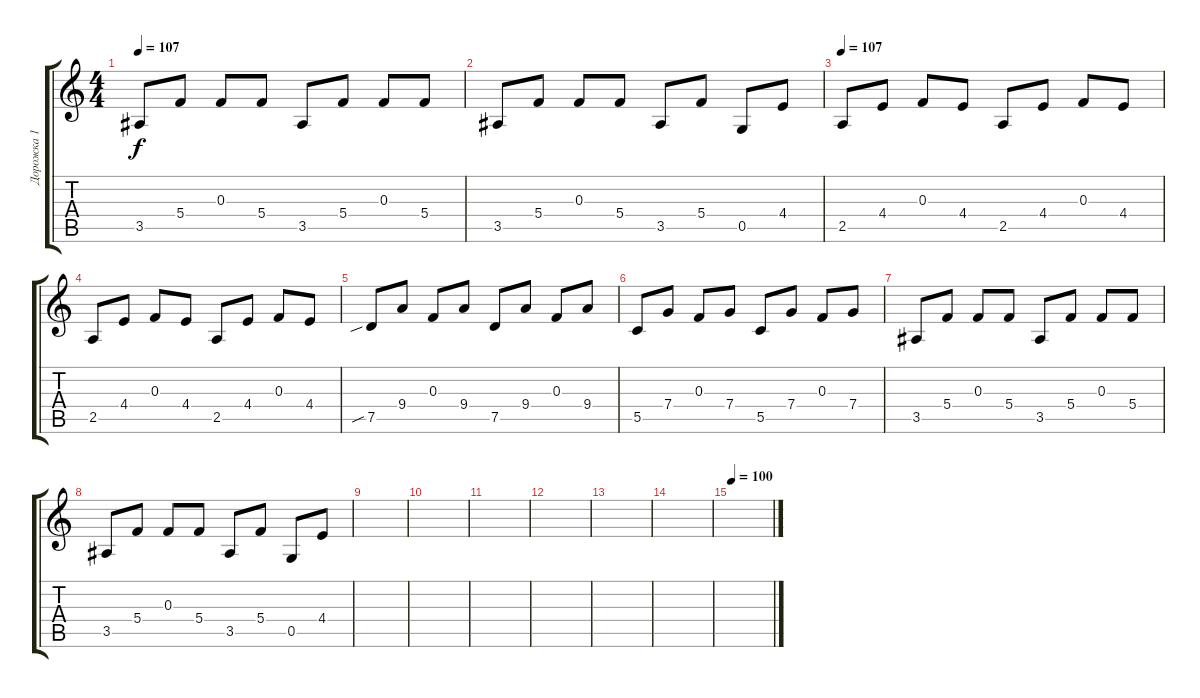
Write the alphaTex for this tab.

\track ("Дорожка 1" "Дорожка 1") {instrument electricguitarclean}
\staff {score tabs}
\tuning (D4 A3 F3 C3 G2 D2) {hide}
\ts (4 4)
\tempo 107
\clef g2
\ks c
3.5.8{dy f} 5.4.8 0.3.8 5.4.8 3.5.8 5.4.8 0.3.8 5.4.8 |
3.5.8 5.4.8 0.3.8 5.4.8 3.5.8 5.4.8 0.5.8 4.4.8 |
\tempo 107
2.5.8 4.4.8 0.3.8 4.4.8 2.5.8 4.4.8 0.3.8 4.4.8 |
2.5.8 4.4.8 0.3.8 4.4.8 2.5.8 4.4.8 0.3.8 4.4.8 |
7.5{sib}.8 9.4.8 0.3.8 9.4.8 7.5.8 9.4.8 0.3.8 9.4.8 |
5.5.8 7.4.8 0.3.8 7.4.8 5.5.8 7.4.8 0.3.8 7.4.8 |
3.5.8 5.4.8 0.3.8 5.4.8 3.5.8 5.4.8 0.3.8 5.4.8 |
3.5.8 5.4.8 0.3.8 5.4.8 3.5.8 5.4.8 0.5.8 4.4.8 |
|
|
|
|
|
|
\tempo 100
